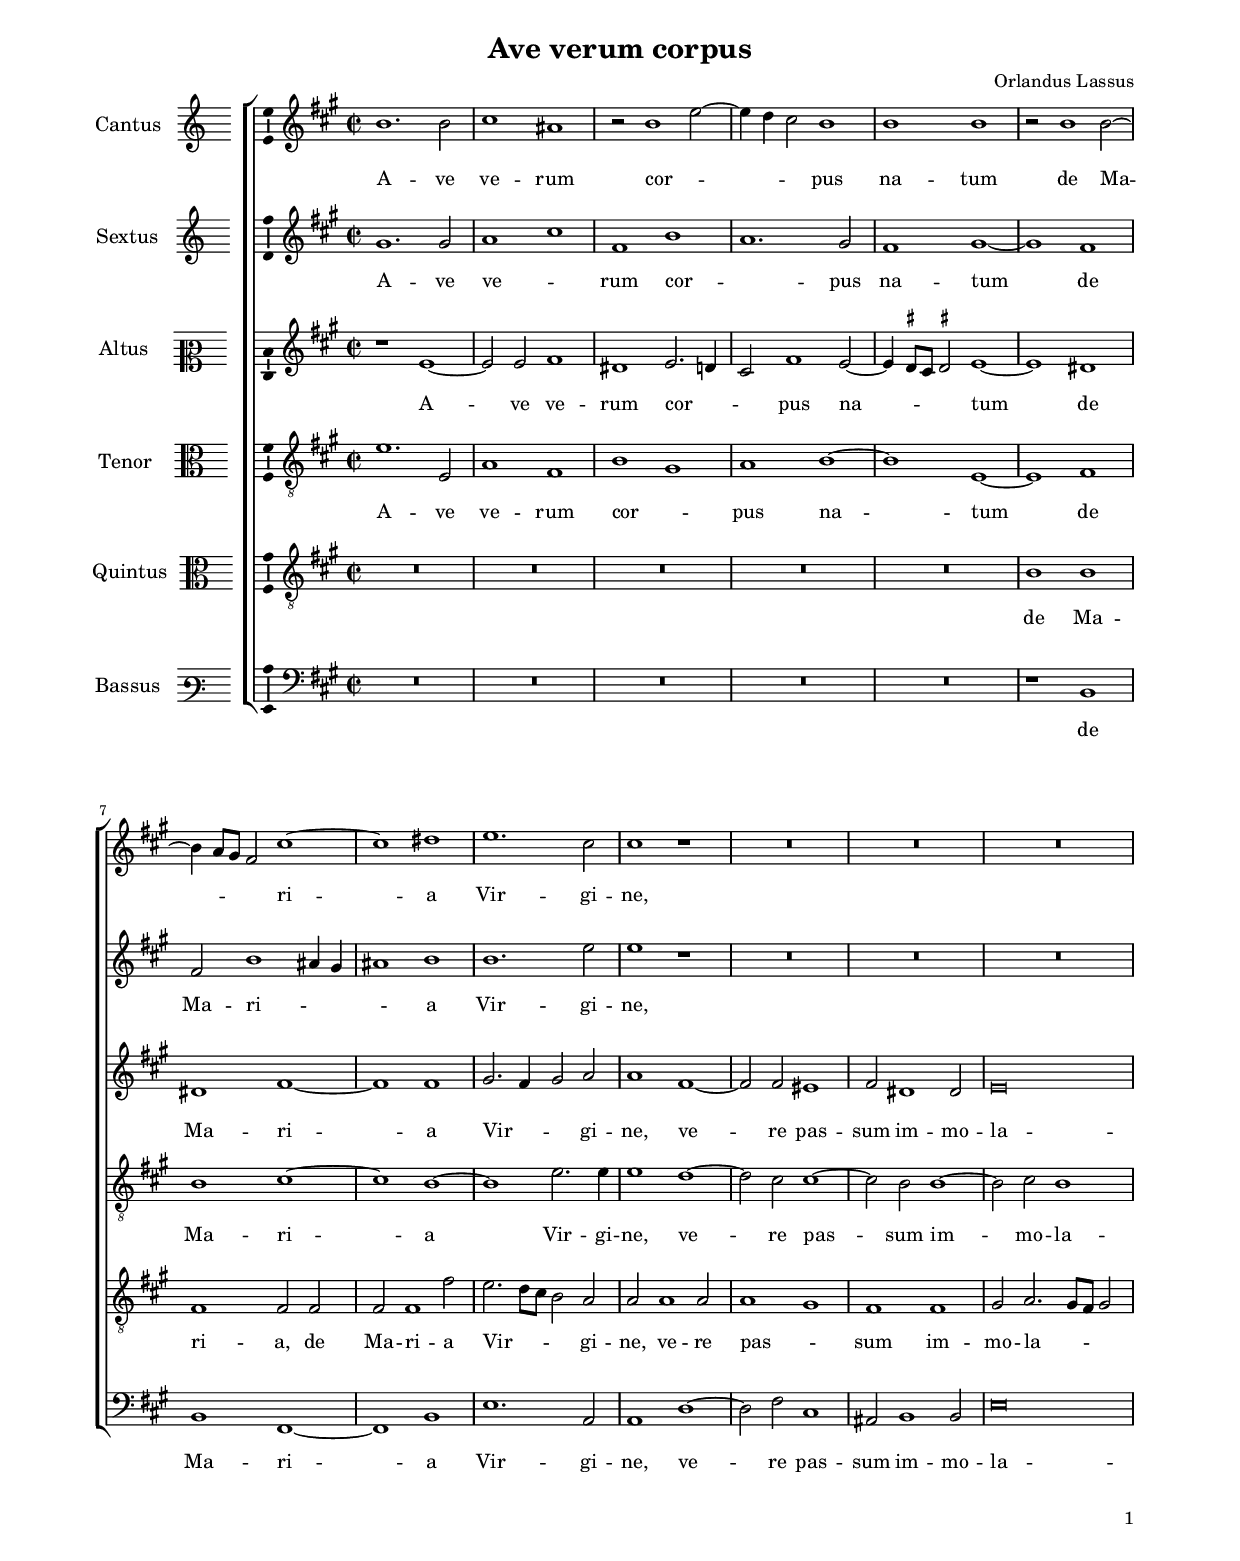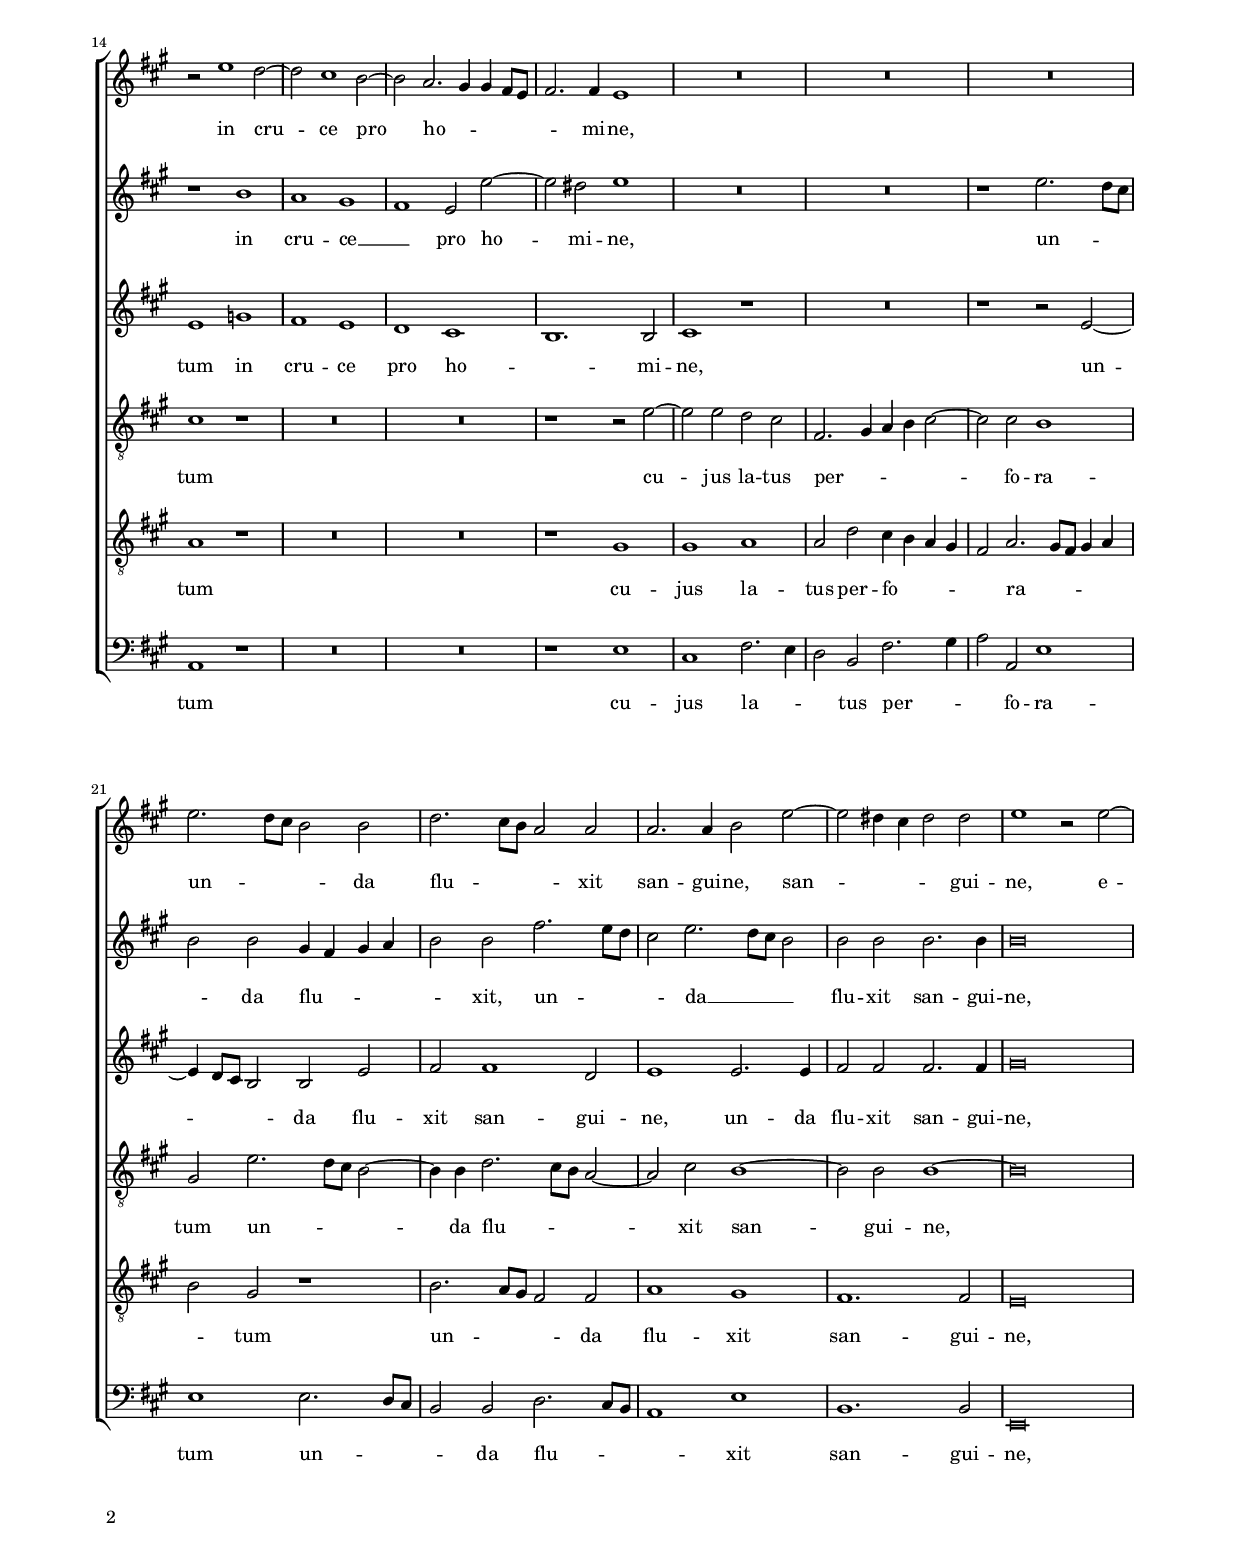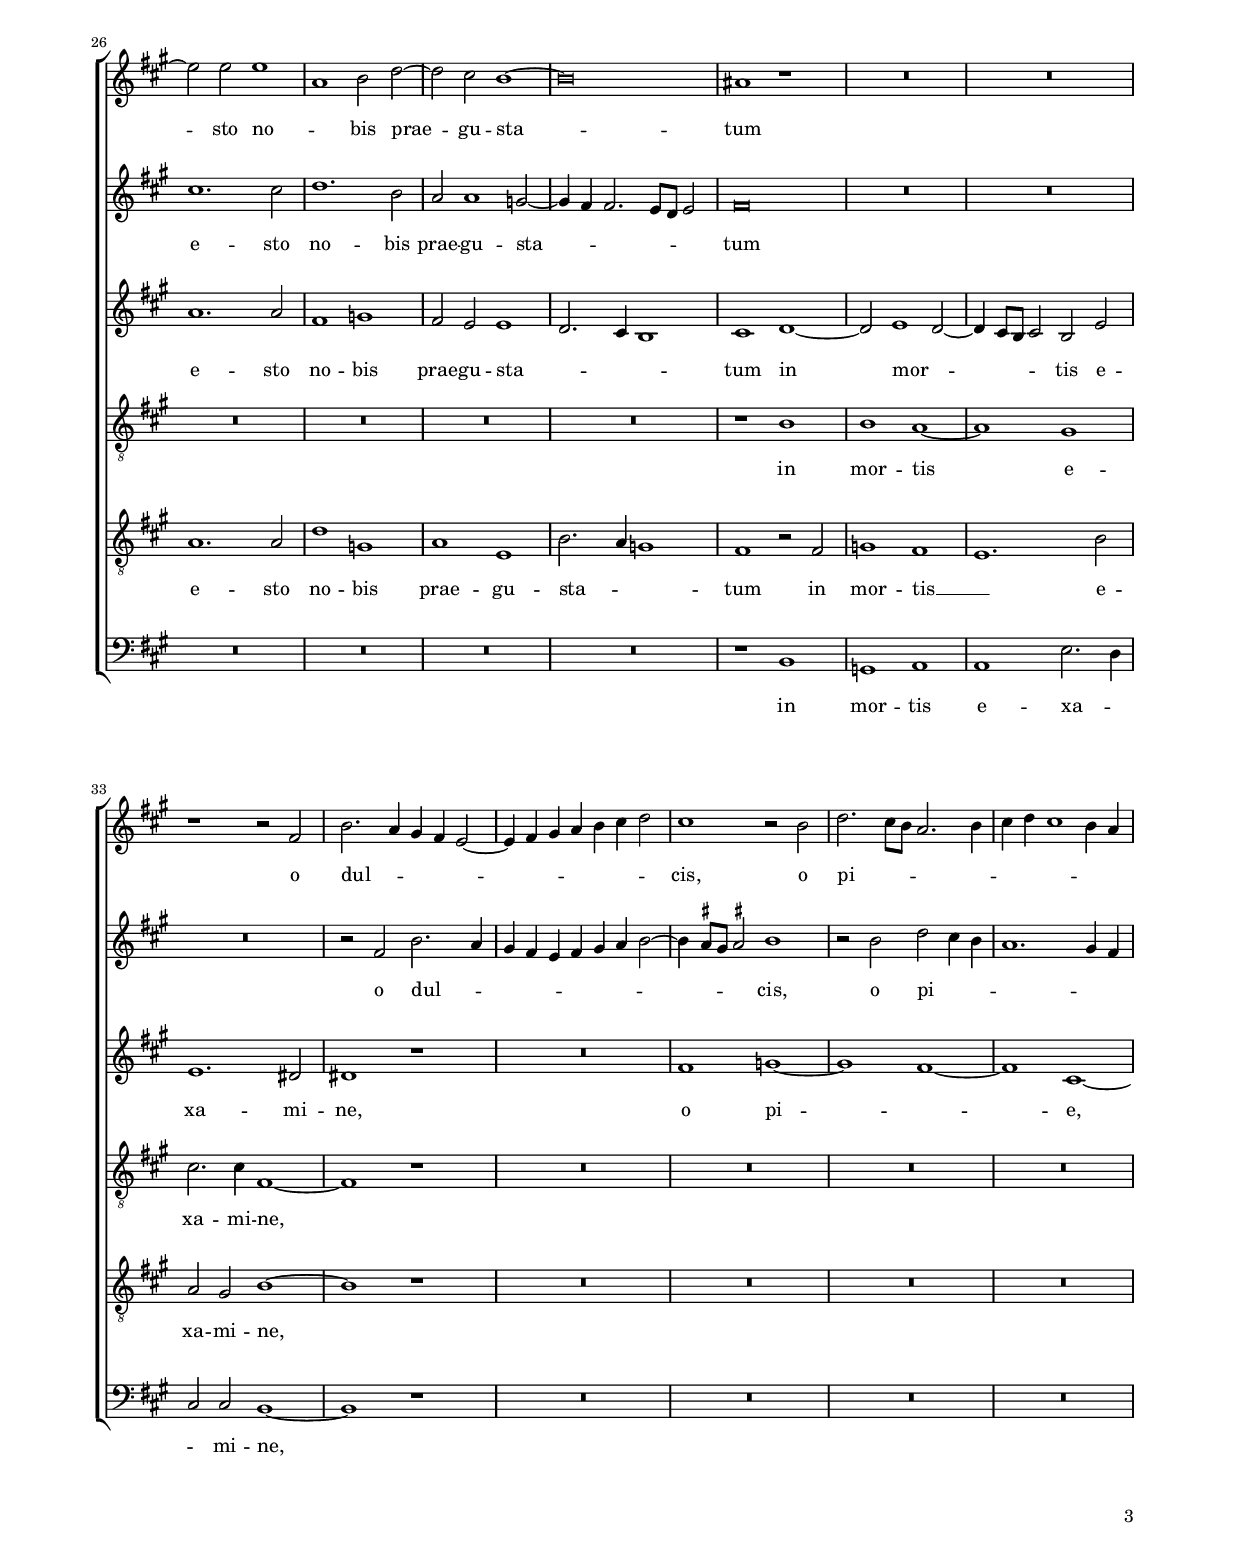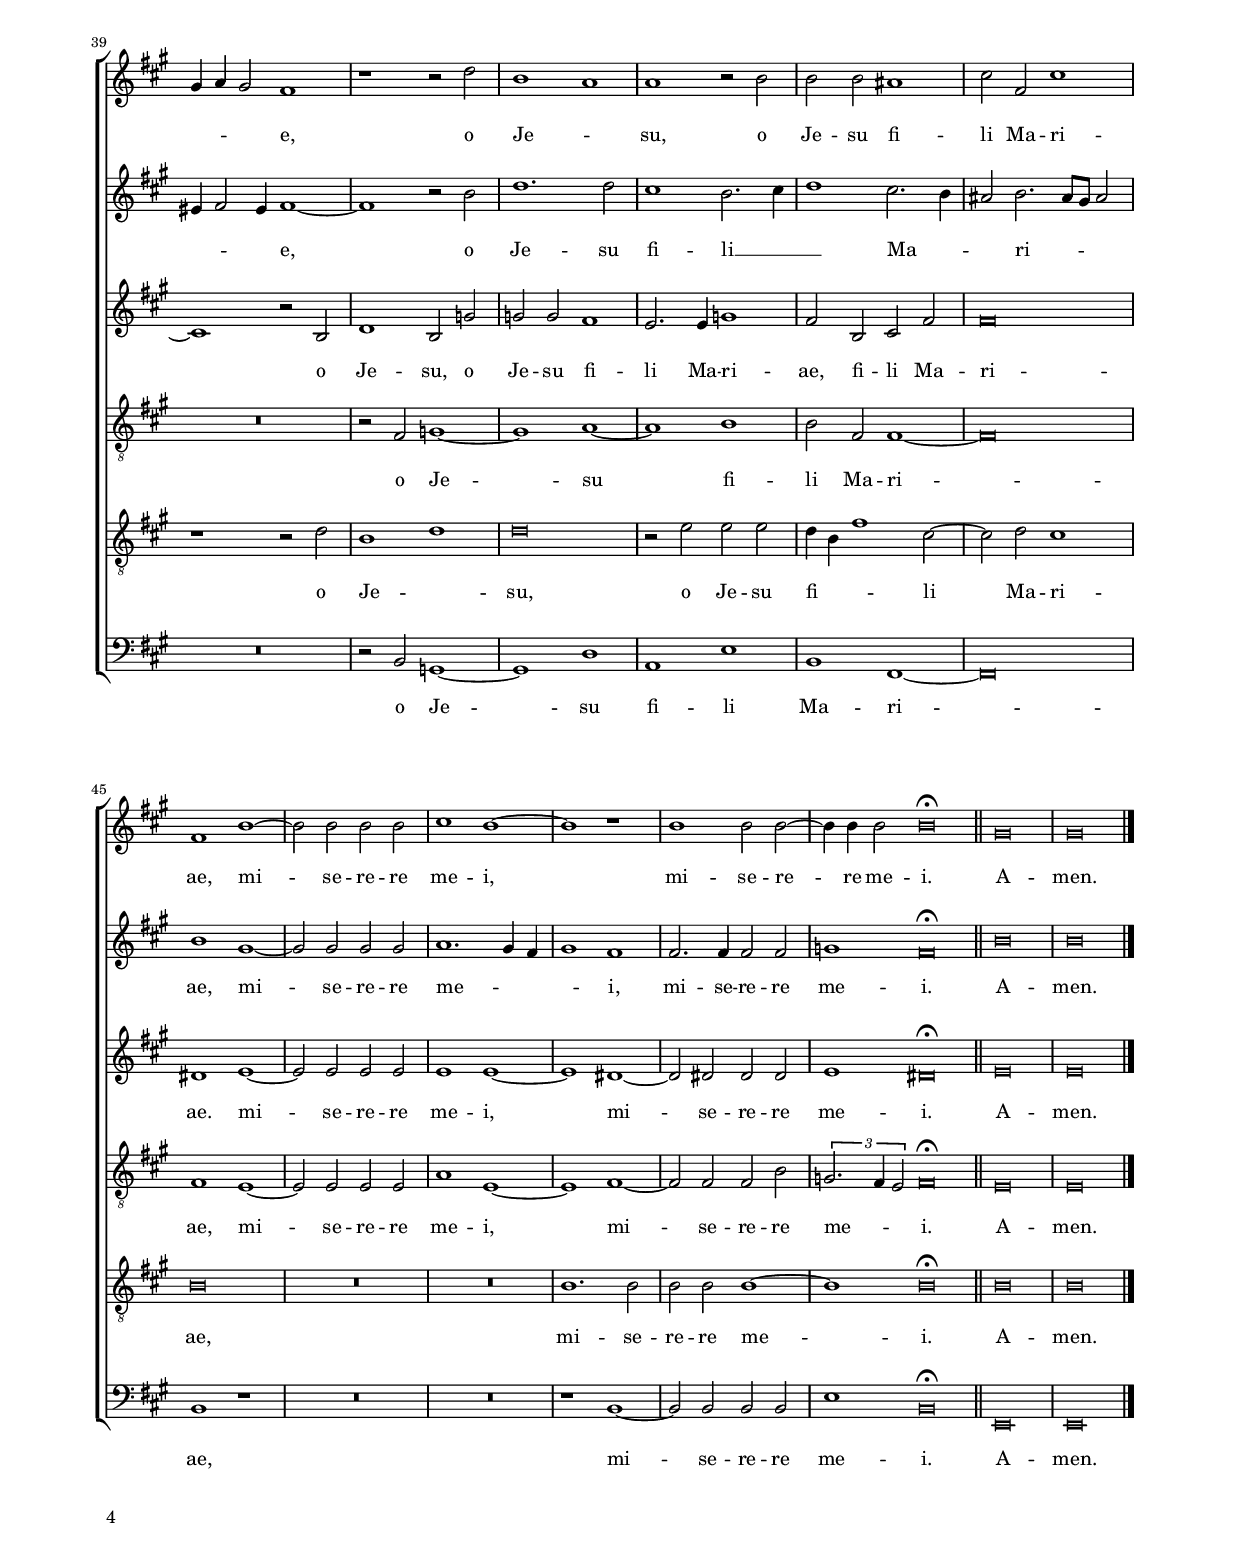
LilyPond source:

\header
{
  title="Ave verum corpus"
  composer="Orlandus Lassus"
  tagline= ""
}

\version "2.24.1"
\include "deutsch.ly"
#(set-global-staff-size 15.5 )
% #(set-default-paper-size "letter")
#(ly:set-option 'point-and-click #f)


\paper
	{
	top-margin = 2.5 \cm
	bottom-margin = 1.9 \cm
	left-margin = 1.8 \cm
	right-margin = 1.8 \cm
	ragged-bottom = ##f
	ragged-last-bottom = ##f
	print-page-number = ##f
	system-system-spacing = #'((basic-distance . 17) (minimum-distance . 14) (padding . 7) (strechability . 150))
	oddFooterMarkup=\markup   \fill-line { "" \fromproperty #'page:page-number-string }
	evenFooterMarkup=\markup  \fill-line { \fromproperty #'page:page-number-string "" }
	last-bottom-spacing = #'((basic-distance . 12) (minimum-distance . 7) (padding . 4))
	systems-per-page = 2
	page-count = 4
%	min-systems-per-page = 3
	}


global = {
	\key c \major
	\time 2/2 \set Score.measureLength = #(ly:make-moment 2/1)
	\skip 1*2*49 \set Score.measureLength = #(ly:make-moment 3/1)
	\skip 1*3 \set Score.measureLength = #(ly:make-moment 2/1)
	\bar "||"
	\skip 1*2*2 \bar "|."
	}

ficta = { \once \set suggestAccidentals = ##t }
	
forget = #(define-music-function (music) (ly:music?) #{
	\accidentalStyle forget
	$music
	\accidentalStyle default
	#})



incipitcantus = \markup { \score {
	{
	\set Staff.instrumentName = \markup { \fontsize #1 "Cantus" }
	\key c \major
	\clef violin
	s4 \bar ""
	}
	\layout  {
	raggedright = ##t
	indent = 1.6 \cm
	line-width = 2.5 \cm
	\context { \Staff \remove Time_signature_engraver }
	\override Staff.Clef.Y-extent = #'(0 . 0)
	}} \hspace #1 }


incipitsextus = \markup { \score {
	{
	\set Staff.instrumentName = \markup { \fontsize #1 "Sextus" }
	\key c \major
	\clef violin
	s4 \bar ""
	}
	\layout  {
	raggedright = ##t
	indent = 1.6 \cm
	line-width = 2.5 \cm
	\context { \Staff \remove Time_signature_engraver }
	\override Staff.Clef.Y-extent = #'(0 . 0)
	}} \hspace #1 }
      
      
incipitaltus = \markup { \score {
	{
	\set Staff.instrumentName = \markup { \fontsize #1 "Altus" }
	\key c \major
	\clef mezzosoprano
	s4 \bar ""
	}
	\layout  {
	raggedright = ##t
	indent = 1.6 \cm
	line-width = 2.5 \cm
	\context { \Staff \remove Time_signature_engraver }
	\override Staff.Clef.Y-extent = #'(0 . 0)
	}} \hspace #1 }


incipittenor = \markup { \score {
	{
	\set Staff.instrumentName = \markup { \fontsize #1 "Tenor" }
	\key c \major
	\clef alto
	s4 \bar ""
	}
	\layout  {
	raggedright = ##t
	indent = 1.6 \cm
	line-width = 2.5 \cm
	\context { \Staff \remove Time_signature_engraver }
	\override Staff.Clef.Y-extent = #'(0 . 0)
	}} \hspace #1 }
      
      
incipitquintus = \markup { \score {
	{
	\set Staff.instrumentName = \markup { \fontsize #1 "Quintus" }
	\key c \major
	\clef alto
	s4 \bar ""
	}
	\layout  {
	raggedright = ##t
	indent = 1.6 \cm
	line-width = 2.5 \cm
	\context { \Staff \remove Time_signature_engraver }
	\override Staff.Clef.Y-extent = #'(0 . 0)
	}} \hspace #1 }
      
      
incipitbassus = \markup { \score {
	{
	\set Staff.instrumentName = \markup { \fontsize #1 "Bassus" }
	\key c \major
	\clef varbaritone
	s4 \bar ""
	}
	\layout  {
	raggedright = ##t
	indent = 1.6 \cm
	line-width = 2.5 \cm
	\context { \Staff \remove Time_signature_engraver }
	\override Staff.Clef.Y-extent = #'(0 . 0)
	}} \hspace #1 }


cantus =  \relative c''
	{
	d1. d2
	e1 cis
	r2 d1 g2~
	g4 f e2 d1
%5
	d1 d |
	r2 d1 d2~
	d4 c8 h a2 e'1~
	e1 fis
	g1. e2
%10
	e1 r |
	R\breve
	R\breve
	R\breve
	r2 g1 f2~
%15
	f2 e1 d2~ |
	d2 c2. h4 h a8 g
	a2. a4 g1
	R\breve
	R\breve
%20
	R\breve |
	g'2. f8 e d2 d
	f2. e8 d c2 c
	c2. c4 d2 g~
	g2 fis4 e fis2 fis
%25
	g1 r2 g~ |
	g2 g g1
	c,1 d2 f~
	f2 e d1~
	d\breve
%30
	cis1 r |
	R\breve
	R\breve
	r1 r2 a
	d2. c4 h a g2~
%35
	g4 a h c d e f2 |
	e1 r2 d
	f2. e8 d c2. d4
	e4 f e1 d4 c
	h4 c h2 a1
%40
	r1 r2 f' |
	d1 c
	c1 r2 d
	d2 d cis1
	e2 a, e'1
%45
	a,1 d~ |
	d2 d d d
	e1 d~
	d1 r
	d1 d2 d~
%50
	d4 d d2 d\breve^\fermata |
	h\breve
	h\breve |
	}


sextus = \relative c''
	{
	h1. h2
	c1 e
	a,1 d
	c1. h2
%5
	a1 h~ |
	h1 a
	a2 d1 cis4 h
	cis1 d
	d1. g2
%10
	g1 r |
	R\breve
	R\breve
	R\breve
	r1 d
%15
	c1 h |
	a1 g2 g'~
	g2 fis g1
	R\breve
	R\breve
%20
	r1 g2. f8 e |
	d2 d h4 a h c
	d2 d a'2. g8 f
	e2 g2. f8 e d2
	d2 d d2. d4
%25
	d\breve |
	e1. e2
	f1. d2
	c2 c1 b2~
	b4 a a2. g8 f g2
%30
	a\breve |
	R\breve
	R\breve
	R\breve
	r2 a d2. c4
%35
	h4 a g a h c d2~ |
	d4 \ficta cis8 h \ficta cis!2 d1
	r2 d f e4 d
	c1. h4 a
	gis4 a2 gis4 a1~
%40
	a1 r2 d |
	f1. f2
	e1 d2. e4
	f1 e2. d4
	cis2 d2. cis8 h cis2
%45
	d1 h~ |
	h2 h h h
	c1. h4 a
	h1 a
	a2. a4 a2 a
%50
	b1 a\breve^\fermata |
	d\breve
	d\breve |
	}


altus =  \relative c'
	{
	r1 g'~
	g2 g a1
	fis1 g2. f4
	e2 a1 g2~
%5
	g4 \ficta fis8 e \ficta fis!2 g1~ |
	g1 fis
	fis1 a~
	a1 a
	h2. a4 h2 c
%10
	c1 a~ |
	a2 a gis1
	a2 fis1 fis2
	g\breve
	g1 b
%15
	a1 g |
	f1 e
	d1. d2
	e1 r
	R\breve
%20
	r1 r2 g~ |
	g4 f8 e d2 d g
	a2 a1 f2
	g1 g2. g4
	a2 a a2. a4
%25
	h\breve |
	c1. c2
	a1 b
	a2 g g1
	f2. e4 d1
%30
	e1 f~ |
	f2 g1 f2~
	f4 e8 d e2 d g
	g1. fis2
	fis1 r
%35
	R\breve |
	a1 b~
	b1 a~
	a e~
	e1 r2 d
%40
	f1 d2 b'
	b2 b a1 |
	g2. g4 b1
	a2 d, e a
	a\breve
%45
	fis1 g~
	g2 g g g |
	g1 g~
	g1 fis~
	fis2 fis fis fis
%50
	g1 fis\breve^\fermata
	g\breve |
	g\breve |
	}


tenor =  \relative c'
	{
	g'1. g,2
	c1 a
	d1 h
	c1 d~
%5
	d1 g,~ |
	g1 a
	d1 e~
	e1 d~
	d1 g2. g4
%10
	g1 f~ |
	f2 e e1~
	e2 d d1~
	d2 e d1
	e1 r
%15
	R\breve |
	R\breve
	r1 r2 g~
	g2 g f e
	a,2. h4 c d e2~
%20
	e2 e d1 |
	h2 g'2. f8 e d2~
	d4 d f2. e8 d c2~
	c2 e d1~
	d2 d d1~
%25
	d\breve |
	R\breve
	R\breve
	R\breve
	R\breve
%30
	r1 d |
	d1 c~
	c1 h
	e2. e4 a,1~
	a1 r
%35
	R\breve |
	R\breve
	R\breve
	R\breve
	R\breve
%40
	r2 a b1~ |
	b1 c~
	c1 d
	d2 a a1~
	a\breve
%45
	a1 g~ |
	g2 g g g
	c1 g~
	g1 a~
	a2 a a d
%50
	\tuplet 3/2 { b2. a4 g2 } a\breve^\fermata |
	g\breve
	g\breve |
	}


quintus  =  \relative c'
	{
	R\breve
	R\breve
	R\breve
	R\breve
%5
	R\breve |
	d1 d
	a1 a2 a
	a2 a1 a'2
	g2. f8 e d2 c
%10
	c2 c1 c2 |
	c1 h
	a1 a
	h2 c2. h8 a h2
	c1 r
%15
	R\breve |
	R\breve
	r1 h
	h1 c
	c2 f e4 d c h
%20
	a2 c2. h8 a h4 c |
	d2 h r1
	d2. c8 h a2 a
	c1 h
	a1. a2
%25
	g\breve |
	c1. c2
	f1 b,
	c1 g
	d'2. c4 b1
%30
	a1 r2 a |
	b1 a
	g1. d'2
	c2 h d1~
	d1 r
%35
	R\breve |
	R\breve
	R\breve
	R\breve
	r1 r2 f
%40
	d1 f |
	f\breve
	r2 g g g
	f4 d a'1 e2~
	e2 f e1
%45
	d\breve |
	R\breve
	R\breve
	d1. d2
	d2 d d1~
%50
	d1 d\breve^\fermata |
	d\breve
	d\breve |
	}


bassus  =  \relative c
	{
	R\breve
	R\breve
	R\breve
	R\breve
%5
	R\breve |
	r1 d
	d1 a~
	a1 d
	g1. c,2
%10
	c1 f~ |
	f2 a e1
	cis2 d1 d2
	g\breve
	c,1 r
%15
	R\breve |
	R\breve
	r1 g'
	e1 a2. g4
	f2 d a'2. h4
%20
	c2 c, g'1 |
	g1 g2. f8 e
	d2 d f2. e8 d
	c1 g'
	d1. d2
%25
	g,\breve |
	R\breve
	R\breve
	R\breve
	R\breve
%30
	r1 d' |
	b1 c
	c1 g'2. f4
	e2 e d1~
	d1 r
%35
	R\breve |
	R\breve
	R\breve
	R\breve
	R\breve
%40
	r2 d b1~ |
	b1 f'
	c1 g'
	d1 a~
	a\breve
%45
	d1 r |
	R\breve
	R\breve
	r1 d~
	d2 d d d
%50
	g1 d\breve^\fermata |
	g,\breve
	g\breve |
	}


lyricscantus = \lyricmode {
	A -- ve ve -- rum cor -- _ _ _ pus na -- tum
	de Ma -- _ _ _ ri -- a Vir -- gi -- ne,
	in cru -- ce pro ho -- _ _ _ _ _ mi -- ne,
	un -- _ _ _ da flu -- _ _ _ xit san -- gui -- ne,
	san -- _ _ _ gui -- ne,
	e -- sto no -- _ bis prae -- gu -- sta -- tum
	o dul -- _ _ _ _ _ _ _ _ _ _ cis,
	o pi -- _ _ _ _ _ _ _ _ _ _ _ _ e,
	o Je -- _ su,
	o Je -- su fi -- li Ma -- ri -- ae,
	mi -- se -- re -- re me -- i,
	mi -- se -- re -- re me -- i.
	A -- men.
	}


lyricssextus = \lyricmode {
	A -- ve ve -- _ rum cor -- _ pus na -- tum
	de Ma -- ri -- _ _ _ a Vir -- gi -- ne,
	in cru -- ce __ _ pro ho -- mi -- ne,
	un -- _ _ _ da flu -- _ _ _ _ xit,
	un -- _ _ _ da __ _ _ _ flu -- xit san -- gui -- ne,
	e -- sto no -- bis prae -- gu -- sta -- _ _ _ _ _ tum
	o dul -- _ _ _ _ _ _ _ _ _ _ _ cis,
	o pi -- _ _ _ _ _ _ _ _ e,
	o Je -- su fi -- li __ _ _ Ma -- _ _ ri -- _ _ _ ae,
	mi -- se -- re -- re me -- _ _ _ i,
	mi -- se -- re -- re me -- i.
	A -- men.
	}


lyricsaltus = \lyricmode {
	A -- ve ve -- rum cor -- _ _ pus na -- _ _ _ tum
	de Ma -- ri -- a Vir -- _ _ gi -- ne,
	ve -- re pas -- sum im -- mo -- la -- tum
	in cru -- ce pro ho -- _ mi -- ne,
	un -- _ _ _ da flu -- xit san -- gui -- ne,
	un -- da flu -- xit san -- gui -- ne,
	e -- sto no -- bis prae -- gu -- sta -- _ _ _ tum
	in mor -- _ _ _ _ tis e -- xa -- mi -- ne,
	o pi -- _ e,
	o Je -- su,
	o Je -- su fi -- li Ma -- ri -- ae,
	fi -- li Ma -- ri -- ae.
	mi -- se -- re -- re me -- i,
	mi -- se -- re -- re me -- i.
	A -- men.
	}
	

lyricstenor = \lyricmode {
	A -- ve ve -- rum cor -- _ pus na -- tum
	de Ma -- ri -- a Vir -- gi -- ne,
	ve -- re pas -- sum im -- mo -- la -- tum
	cu -- jus la -- tus per -- _ _ _ _ fo -- ra -- tum
	un -- _ _ _ da flu -- _ _ _ xit san -- gui -- ne,
	in mor -- tis e -- xa -- mi -- ne,
	o Je -- su fi -- li Ma -- ri -- ae,
	mi -- se -- re -- re me -- i,
	mi -- se -- re -- re me -- _ _ i.
	A -- men.
	}


lyricsquintus = \lyricmode {
	de Ma -- ri -- a,
	de Ma -- ri -- a Vir -- _ _ _ gi -- ne,
	ve -- re pas -- _ sum im -- mo -- la -- _ _ _ tum
	cu -- jus la -- tus per -- fo -- _ _ _ _ ra -- _ _ _ _ _ tum
	un -- _ _ _ da flu -- xit san -- gui -- ne,
	e -- sto no -- bis prae -- gu -- sta -- _ _ tum
	in mor -- tis __ _ e -- xa -- mi -- ne,
	o Je -- _ su,
	o Je -- su fi -- _ _ li Ma -- ri -- ae,
	mi -- se -- re -- re me -- i.
	A -- men.
	}


lyricsbassus = \lyricmode {
	de Ma -- ri -- a Vir -- gi -- ne,
	ve -- re pas -- sum im -- mo -- la -- tum
	cu -- jus la -- _ _ tus per -- _ _ fo -- ra -- tum
	un -- _ _ _ da flu -- _ _ _ xit san -- gui -- ne,
	in mor -- tis e -- xa -- _ _ mi -- ne,
	o Je -- su fi -- li Ma -- ri -- ae,
	mi -- se -- re -- re me -- i.
	A -- men.
	}


\score
{  
	\transpose c a, {
	\new ChoirStaff \with { \override StaffGrouper.staff-staff-spacing.basic-distance = #13 }
	<<

	\new Staff << \global
	\new Voice="v1" {
		\set Staff.instrumentName=\incipitcantus
		\set Staff.midiInstrument = "reed organ"
		\clef violin
		\cantus }
	\new Lyrics \lyricsto "v1" {\lyricscantus }
	>>


	\new Staff << \global
	\new Voice="v6" {
		\set Staff.instrumentName=\incipitsextus
		\set Staff.midiInstrument = "reed organ"
		\clef violin 
		\sextus}
	\new Lyrics \lyricsto "v6" {\lyricssextus }
	>>


	\new Staff << \global
	\new Voice="v2" {
		\set Staff.instrumentName=\incipitaltus
		\set Staff.midiInstrument = "reed organ"
		\clef violin % "G_8"
		\altus}
	\new Lyrics \lyricsto "v2" {\lyricsaltus }
	>>


	\new Staff << \global
	\new Voice="v3" {
		\set Staff.instrumentName=\incipittenor
		\set Staff.midiInstrument = "reed organ"
		\clef "G_8"
		\tenor }
	\new Lyrics \lyricsto "v3" {\lyricstenor }
	>>


	\new Staff << \global
	\new Voice="v5" {
		\set Staff.instrumentName=\incipitquintus
		\set Staff.midiInstrument = "reed organ"
		\clef "G_8"
		\quintus}
	\new Lyrics \lyricsto "v5" {\lyricsquintus }
	>>


	\new Staff << \global
	\new Voice="v4" {
		\set Staff.instrumentName=\incipitbassus
		\set Staff.midiInstrument = "reed organ"
		\clef bass 
		\bassus }
	\new Lyrics \lyricsto "v4" {\lyricsbassus}
	>>

	>>
	} % transpose

	\layout
	{
	indent = 2.5 \cm
	\context { \Lyrics \override VerticalAxisGroup.nonstaff-relatedstaff-spacing.padding = #2.5 }
%	\context { \Lyrics \override LyricText.font-size = #1 }
	\context { \Staff \override TimeSignature.break-visibility = #end-of-line-invisible }
	\context { \Staff \consists Ambitus_engraver }
	\context { \Score \override BarNumber.padding = #2 }
	\context { \Voice \override NoteHead.style = #'baroque }
	}

\midi
	{
	\tempo 2 = 90
	}

}


% EOF
